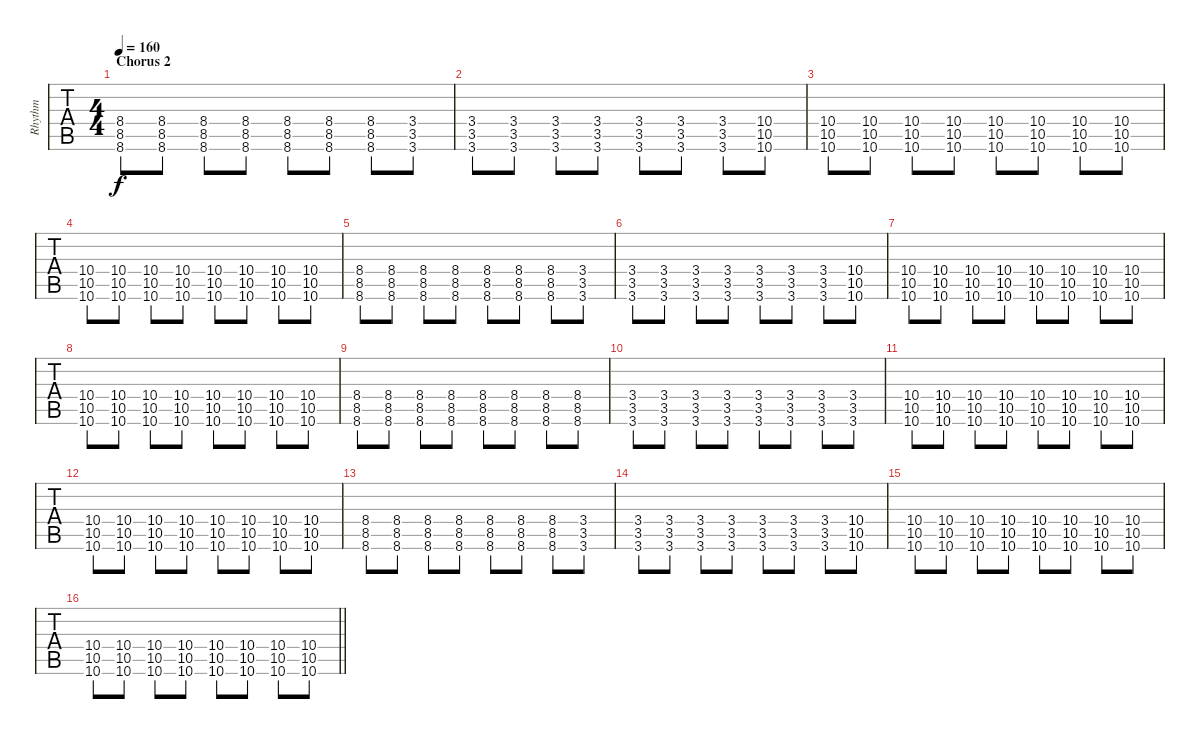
\track ("Rhythm" "Rhythm") {instrument distortionguitar}
\staff {tabs}
\tuning (Eb4 Bb3 Gb3 Db3 Ab2 Db2) {hide}
\ts (4 4)
\section ("" "Chorus 2")
\tempo 160
\clef g2
\ks c
(8.4 8.5 8.6).8{dy f} (8.4 8.5 8.6).8 (8.4 8.5 8.6).8 (8.4 8.5 8.6).8 (8.4 8.5 8.6).8 (8.4 8.5 8.6).8 (8.4 8.5 8.6).8 (3.4 3.5 3.6).8 |
(3.4 3.5 3.6).8 (3.4 3.5 3.6).8 (3.4 3.5 3.6).8 (3.4 3.5 3.6).8 (3.4 3.5 3.6).8 (3.4 3.5 3.6).8 (3.4 3.5 3.6).8 (10.4 10.5 10.6).8 |
(10.4 10.5 10.6).8 (10.4 10.5 10.6).8 (10.4 10.5 10.6).8 (10.4 10.5 10.6).8 (10.4 10.5 10.6).8 (10.4 10.5 10.6).8 (10.4 10.5 10.6).8 (10.4 10.5 10.6).8 |
(10.4 10.5 10.6).8 (10.4 10.5 10.6).8 (10.4 10.5 10.6).8 (10.4 10.5 10.6).8 (10.4 10.5 10.6).8 (10.4 10.5 10.6).8 (10.4 10.5 10.6).8 (10.4 10.5 10.6).8 |
(8.4 8.5 8.6).8 (8.4 8.5 8.6).8 (8.4 8.5 8.6).8 (8.4 8.5 8.6).8 (8.4 8.5 8.6).8 (8.4 8.5 8.6).8 (8.4 8.5 8.6).8 (3.4 3.5 3.6).8 |
(3.4 3.5 3.6).8 (3.4 3.5 3.6).8 (3.4 3.5 3.6).8 (3.4 3.5 3.6).8 (3.4 3.5 3.6).8 (3.4 3.5 3.6).8 (3.4 3.5 3.6).8 (10.4 10.5 10.6).8 |
(10.4 10.5 10.6).8 (10.4 10.5 10.6).8 (10.4 10.5 10.6).8 (10.4 10.5 10.6).8 (10.4 10.5 10.6).8 (10.4 10.5 10.6).8 (10.4 10.5 10.6).8 (10.4 10.5 10.6).8 |
(10.4 10.5 10.6).8 (10.4 10.5 10.6).8 (10.4 10.5 10.6).8 (10.4 10.5 10.6).8 (10.4 10.5 10.6).8 (10.4 10.5 10.6).8 (10.4 10.5 10.6).8 (10.4 10.5 10.6).8 |
(8.4 8.5 8.6).8 (8.4 8.5 8.6).8 (8.4 8.5 8.6).8 (8.4 8.5 8.6).8 (8.4 8.5 8.6).8 (8.4 8.5 8.6).8 (8.4 8.5 8.6).8 (8.4 8.5 8.6).8 |
(3.4 3.5 3.6).8 (3.4 3.5 3.6).8 (3.4 3.5 3.6).8 (3.4 3.5 3.6).8 (3.4 3.5 3.6).8 (3.4 3.5 3.6).8 (3.4 3.5 3.6).8 (3.4 3.5 3.6).8 |
(10.4 10.5 10.6).8 (10.4 10.5 10.6).8 (10.4 10.5 10.6).8 (10.4 10.5 10.6).8 (10.4 10.5 10.6).8 (10.4 10.5 10.6).8 (10.4 10.5 10.6).8 (10.4 10.5 10.6).8 |
(10.4 10.5 10.6).8 (10.4 10.5 10.6).8 (10.4 10.5 10.6).8 (10.4 10.5 10.6).8 (10.4 10.5 10.6).8 (10.4 10.5 10.6).8 (10.4 10.5 10.6).8 (10.4 10.5 10.6).8 |
(8.4 8.5 8.6).8 (8.4 8.5 8.6).8 (8.4 8.5 8.6).8 (8.4 8.5 8.6).8 (8.4 8.5 8.6).8 (8.4 8.5 8.6).8 (8.4 8.5 8.6).8 (3.4 3.5 3.6).8 |
(3.4 3.5 3.6).8 (3.4 3.5 3.6).8 (3.4 3.5 3.6).8 (3.4 3.5 3.6).8 (3.4 3.5 3.6).8 (3.4 3.5 3.6).8 (3.4 3.5 3.6).8 (10.4 10.5 10.6).8 |
(10.4 10.5 10.6).8 (10.4 10.5 10.6).8 (10.4 10.5 10.6).8 (10.4 10.5 10.6).8 (10.4 10.5 10.6).8 (10.4 10.5 10.6).8 (10.4 10.5 10.6).8 (10.4 10.5 10.6).8 |
\barLineRight lightlight
(10.4 10.5 10.6).8 (10.4 10.5 10.6).8 (10.4 10.5 10.6).8 (10.4 10.5 10.6).8 (10.4 10.5 10.6).8 (10.4 10.5 10.6).8 (10.4 10.5 10.6).8 (10.4 10.5 10.6).8
